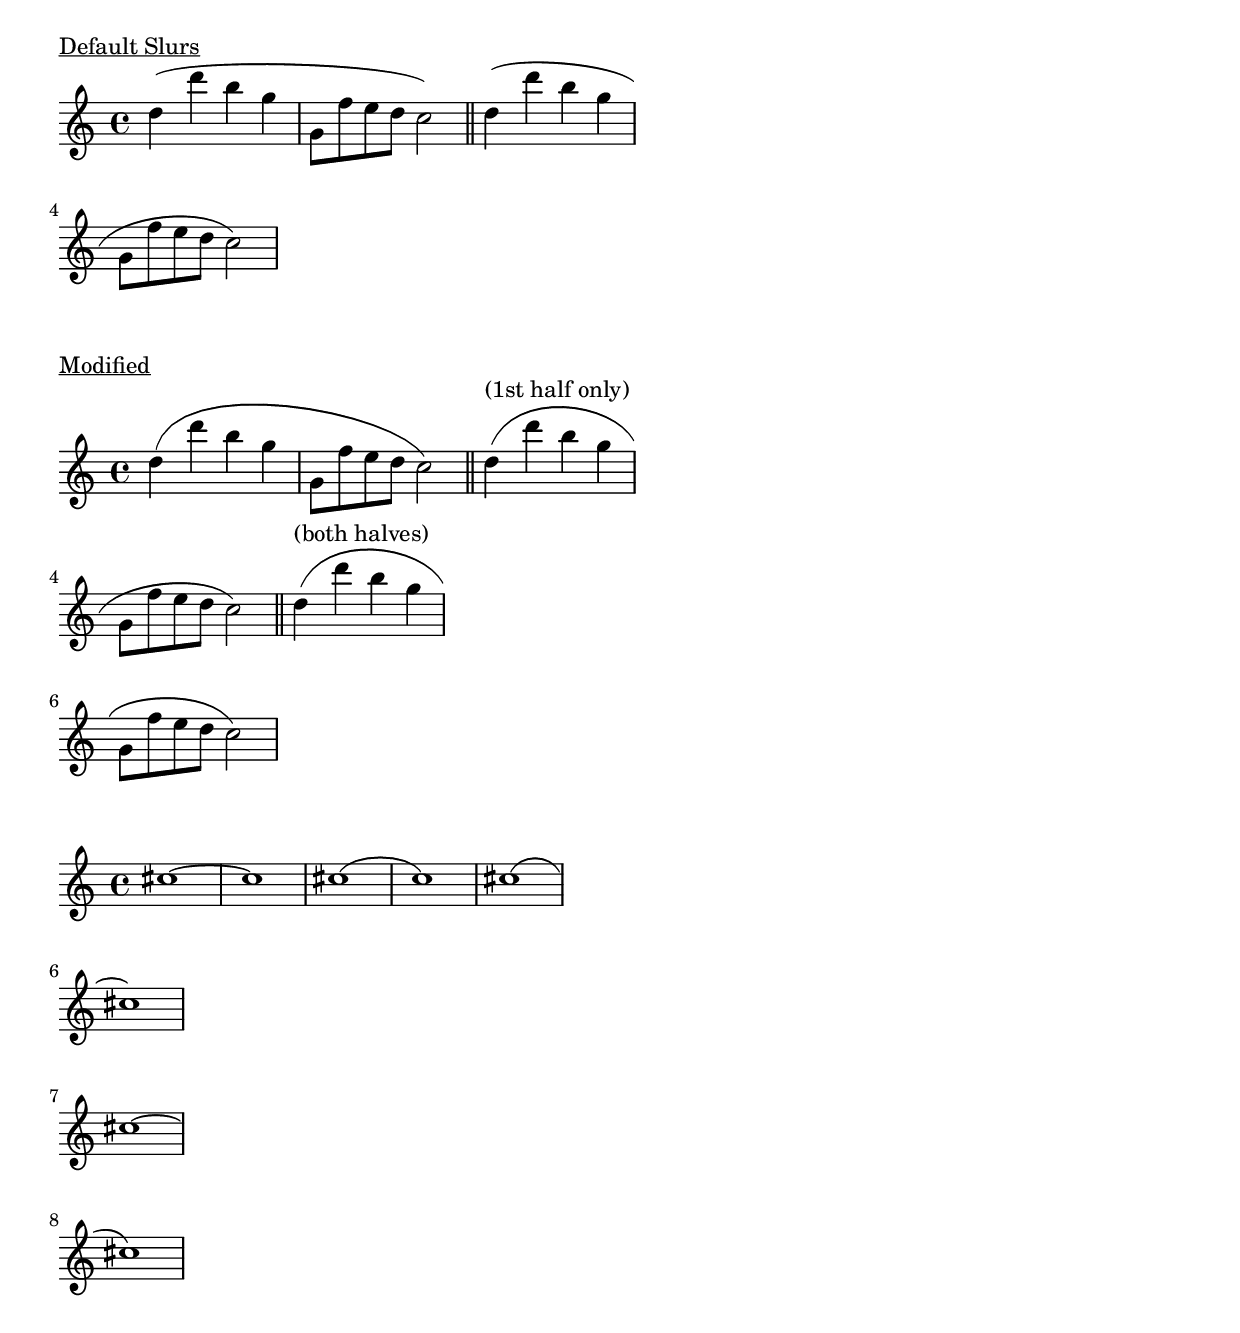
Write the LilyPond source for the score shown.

\version "2.15.37"

#(define ((offset-control-points offsets function) grob)
  (let ((coords (function grob)))
    (if (null? offsets)
        coords
        (map
          (lambda (x y)
            (coord-translate x y))
          coords offsets))))

#(define ((shape-curve offsets function location) grob)
   (let* ((orig (ly:grob-original grob))
          (siblings (if (ly:grob? orig)
                        (ly:spanner-broken-into orig) '() ))
          (total-found (length siblings))
          (grob-name
            (assoc-get 'name
              (assoc-get 'meta
                (ly:grob-basic-properties grob)))))

     (define (helper sibs offs)
       (if (and (eq? (car sibs) grob)
                (pair? offs))
           ((offset-control-points (car offs) function) grob)
           (if (pair? offs)
               (helper (cdr sibs) (cdr offs))
               ((offset-control-points '() function) grob))))

     ; standardize input so #'((dx1 . dy1) . . . )
     ; and #'( ((dx1 . dy1) . . . ) ) possible
     (if (not (list? (car offsets)))
         (set! offsets (list offsets)))
         
     ; warnings
     (if (not (= (length offsets) total-found))
         (if (zero? total-found)
             (if (pair? (cdr offsets))
                 (begin
                   ;(set! (ly:grob-property grob 'color) red)
		   (ly:input-warning location
		     "~a is unbroken, modifications for ~a pieces requested"
		       grob-name (length offsets))))
             (if (eq? (last siblings) grob) ; print warning only once
                 (begin
                   ;(for-each
                     ;(lambda (piece) (set! (ly:grob-property piece 'color) red))
                     ;siblings) 
                 (ly:input-warning location
                   "~a is broken into ~a pieces, modifications for ~a requested"
                     grob-name total-found (length offsets))))))
                     
     (if (>= total-found 2)
         (helper siblings offsets)
         ((offset-control-points (car offsets) function) grob))))

shapeSlur =
#(define-music-function (parser location offsets)
                        (list?)
  #{
    \once \override Slur #'control-points =
      #(shape-curve offsets ly:slur::calc-control-points location)
  #})

shapeTie =
#(define-music-function (parser location offsets)
                        (list?)
  #{
    \once \override Tie #'control-points =
      #(shape-curve offsets ly:tie::calc-control-points location)
  #})

%%%%%%%%%%%%%%%%%%%%%%%%%%%%%%%%%%%%%%%%%%%%%%%%%%%%%%%%%%%%%%%%%%%%%%%%%%

%% SLURS

\markup {
  \underline "Default Slurs"
}

\relative c'' {
  d4( d' b g g,8 f' e d c2)
  \bar "||"
  d4( d' b g
  \break
  g,8 f' e d c2)
}

\markup {
  \underline "Modified"
}

\relative c'' {
  %% UNBROKEN
  %% remove semicolon to see warning
  \shapeSlur #'(
    ((0 . -2.5) (-1 . 3.5) (0 . 0) (0 . -2.5))
    ;()
    )
  d4( d' b g g,8  f' e d c2)
  \bar "||"

  %% BROKEN
  %% warning will show
  \shapeSlur #'(
    ((0 . -2.5) (0 . 1.5) (0 . 1) (0 . -1))
    ()
    ()
    )

  d4(^"(1st half only)" d' b g
  \break
  g,8 f' e d c2)
  \bar "||"

  %% both halves of the slur are modified
  \shapeSlur #'(
    ((0 . -2.5) (0 . 1.5) (0 . 1) (0 . -1))
    ((1 . 2) (0 . 1) (0 . 1) (0 . 0))
    )
  d4(^"(both halves)" d' b g
  \break
  g,8 f' e d c2)
}

%% TIES

\relative c'' {
  cis1~
  cis
  \shapeTie #'((0 . 0) (0 . 1) (0 . 1) (0 . 0))
  cis~
  cis
  \shapeTie #'((0 . 0) (0 . 1) (0 . 1) (0 . 0))
  cis~
  \break
  cis
  \break
  \shapeTie #'(
    ()
    ((-0.25 . 0) (0 . -0.25) (0 . -0.25) (0 . -1))
    )
  cis~
  \break
  cis
}

\paper {
  indent = 0
  ragged-right = ##t
}





